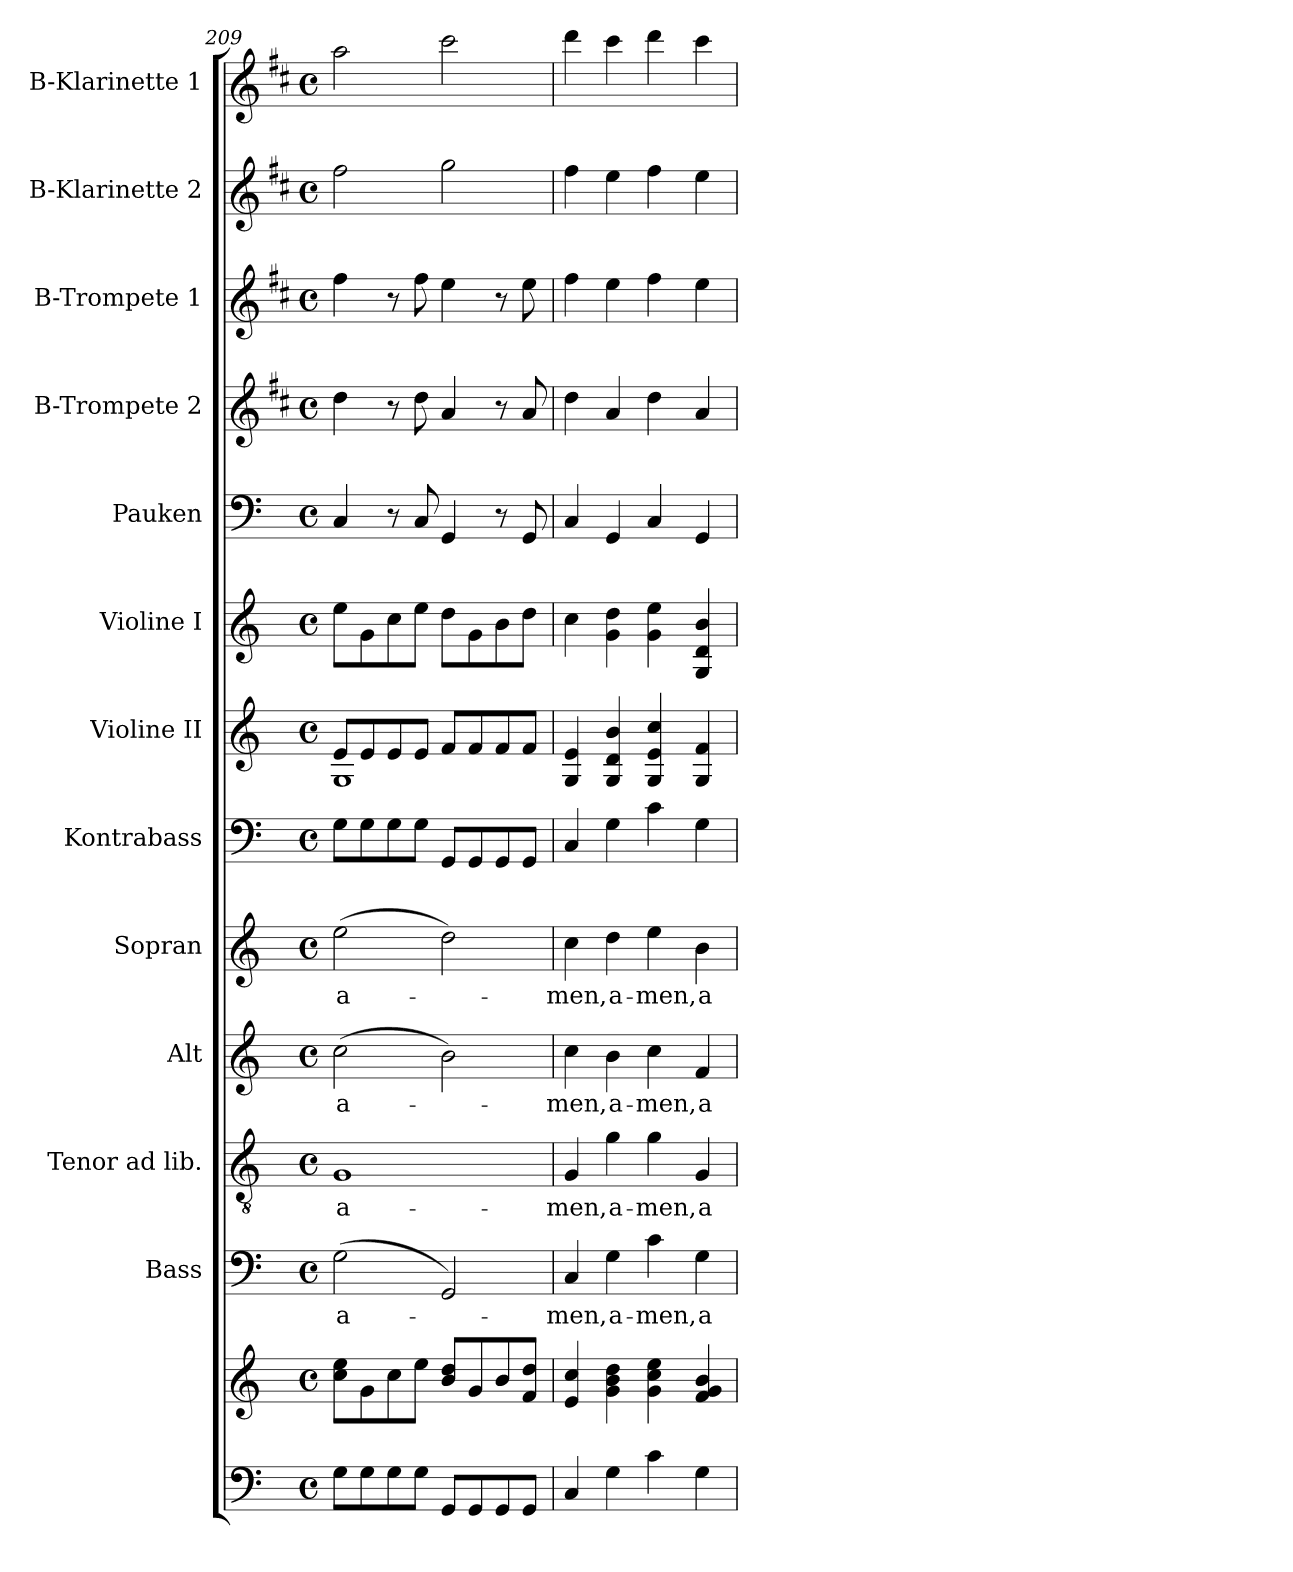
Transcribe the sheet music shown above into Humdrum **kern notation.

**kern	**kern	**kern	**text	**kern	**text	**kern	**text	**kern	**text	**kern	**kern	**kern	**kern	**kern	**kern	**kern	**kern
*part13	*part13	*part12	*part12	*part11	*part11	*part10	*part10	*part9	*part9	*part8	*part7	*part6	*part5	*part4	*part3	*part2	*part1
*staff14	*staff13	*staff12	*staff12	*staff11	*staff11	*staff10	*staff10	*staff9	*staff9	*staff8	*staff7	*staff6	*staff5	*staff4	*staff3	*staff2	*staff1
*	*	*I"Bass	*	*I"Tenor ad lib.	*	*I"Alt	*	*I"Sopran	*	*I"Kontrabass	*I"Violine II	*I"Violine I	*I"Pauken	*I"B-Trompete 2	*I"B-Trompete 1	*I"B-Klarinette 2	*I"B-Klarinette 1
*	*	*I'B.	*	*I'T.	*	*I'A.	*	*I'S.	*	*I'Kb.	*I'Vl. II	*I'Vl. I	*I'Pk.	*I'Trp. 2	*I'Trp. 1	*I'B Kl. 2	*I'B Kl. 1
*clefF4	*clefG2	*clefF4	*	*clefGv2	*	*clefG2	*	*clefG2	*	*clefF4	*clefG2	*clefG2	*clefF4	*clefG2	*clefG2	*clefG2	*clefG2
*	*	*	*	*	*	*	*	*	*	*ITrd7c12	*	*	*	*ITrd1c2	*ITrd1c2	*ITrd1c2	*ITrd1c2
*k[]	*k[]	*k[]	*	*k[]	*	*k[]	*	*k[]	*	*k[]	*k[]	*k[]	*k[]	*k[]	*k[]	*k[]	*k[]
*C:	*C:	*C:	*	*C:	*	*C:	*	*C:	*	*C:	*C:	*C:	*C:	*C:	*C:	*C:	*C:
*M4/4	*M4/4	*M4/4	*	*M4/4	*	*M4/4	*	*M4/4	*	*M4/4	*M4/4	*M4/4	*M4/4	*M4/4	*M4/4	*M4/4	*M4/4
*met(c)	*met(c)	*met(c)	*	*met(c)	*	*met(c)	*	*met(c)	*	*met(c)	*met(c)	*met(c)	*met(c)	*met(c)	*met(c)	*met(c)	*met(c)
=209	=209	=209	=209	=209	=209	=209	=209	=209	=209	=209	=209	=209	=209	=209	=209	=209	=209
!	!	!	!LO:LY:b	!	!LO:LY:b	!	!LO:LY:b	!	!LO:LY:b	!	!	!	!	!	!	!	!
*	*	*	*	*	*	*	*	*	*	*	*^	*	*	*	*	*	*
8G\L	8cc\ 8ee\L	(>2G\	a-	1G	a-	(>2cc\	a-	(>2ee\	a-	8GG\L	8e/L	1G	8ee\L	4C/	4cc\	4ee\	2ee\	2gg\
8G\	8g\	.	.	.	.	.	.	.	.	8GG\	8e/	.	8g\	.	.	.	.	.
8G\	8cc\	.	.	.	.	.	.	.	.	8GG\	8e/	.	8cc\	8r	8r	8r	.	.
8G\J	8ee\J	.	.	.	.	.	.	.	.	8GG\J	8e/J	.	8ee\J	8C/	8cc\	8ee\	.	.
8GG/L	8b/ 8dd/L	2GG/)	.	.	.	2b\)	.	2dd\)	.	8GGG/L	8f/L	.	8dd\L	4GG/	4g/	4dd\	2ff\	2bb\
8GG/	8g/	.	.	.	.	.	.	.	.	8GGG/	8f/	.	8g\	.	.	.	.	.
8GG/	8b/	.	.	.	.	.	.	.	.	8GGG/	8f/	.	8b\	8r	8r	8r	.	.
8GG/J	8f/ 8dd/J	.	.	.	.	.	.	.	.	8GGG/J	8f/J	.	8dd\J	8GG/	8g/	8dd\	.	.
*	*	*	*	*	*	*	*	*	*	*	*v	*v	*	*	*	*	*	*
=210	=210	=210	=210	=210	=210	=210	=210	=210	=210	=210	=210	=210	=210	=210	=210	=210	=210
!	!	!	!LO:LY:b	!	!LO:LY:b	!	!LO:LY:b	!	!LO:LY:b	!	!	!	!	!	!	!	!
4C/	4e/ 4cc/	4C/	-men,	4G/	-men,	4cc\	-men,	4cc\	-men,	4CC/	4G/ 4e/	4cc\	4C/	4cc\	4ee\	4ee\	4ccc\
!	!	!	!LO:LY:b	!	!LO:LY:b	!	!LO:LY:b	!	!LO:LY:b	!	!	!	!	!	!	!	!
4G\	4g\ 4b\ 4dd\	4G\	a-	4g\	a-	4b\	a-	4dd\	a-	4GG\	4G/ 4d/ 4b/	4g\ 4dd\	4GG/	4g/	4dd\	4dd\	4bb\
!	!	!	!LO:LY:b	!	!LO:LY:b	!	!LO:LY:b	!	!LO:LY:b	!	!	!	!	!	!	!	!
4c\	4g\ 4cc\ 4ee\	4c\	-men,	4g\	-men,	4cc\	-men,	4ee\	-men,	4C\	4G/ 4e/ 4cc/	4g\ 4ee\	4C/	4cc\	4ee\	4ee\	4ccc\
!	!	!	!LO:LY:b	!	!LO:LY:b	!	!LO:LY:b	!	!LO:LY:b	!	!	!	!	!	!	!	!
4G\	4f/ 4g/ 4b/	4G\	a-	4G/	a-	4f/	a-	4b\	a-	4GG\	4G/ 4f/	4G/ 4d/ 4b/	4GG/	4g/	4dd\	4dd\	4bb\
=	=	=	=	=	=	=	=	=	=	=	=	=	=	=	=	=	=
*-	*-	*-	*-	*-	*-	*-	*-	*-	*-	*-	*-	*-	*-	*-	*-	*-	*-
